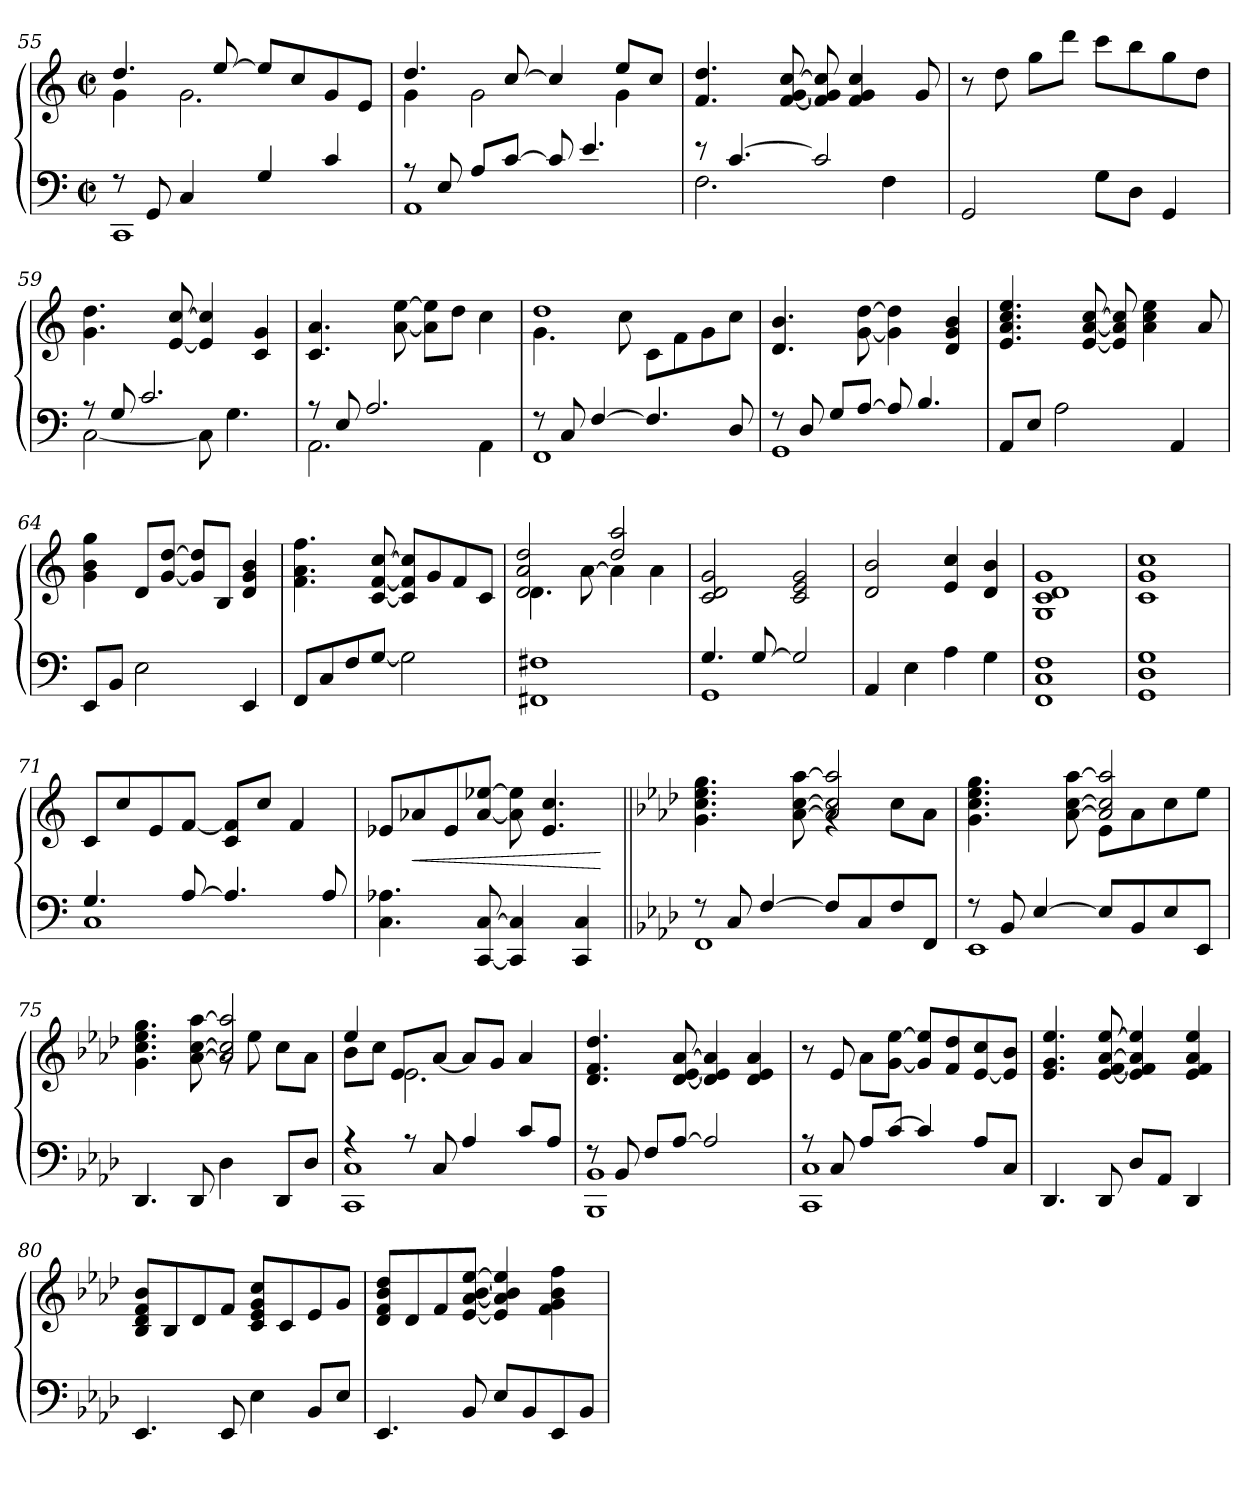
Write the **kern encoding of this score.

**kern	**kern	**dynam
*part1	*part1	*part1
*staff2	*staff1	*staff1/2
!!LO:LB:g=z
*clefF4	*clefG2	*
*k[]	*k[]	*
*M2/2	*M2/2	*
*met(c|)	*met(c|)	*
=55	=55	=55
*^	*^	*
8r	1CC	4.dd/	4g\	.
8GG/	.	.	.	.
4C/	.	.	2.g\	.
.	.	[8ee/	.	.
4G/	.	8ee/L]	.	.
.	.	8cc/	.	.
4c/	.	8g/	.	.
.	.	8e/J	.	.
=56	=56	=56	=56	=56
8r	1AA	4.dd/	4g\	.
8E/	.	.	.	.
8A/L	.	.	2g\	.
[8c/J	.	[8cc/	.	.
8c/]	.	4cc/]	.	.
4.e/	.	.	.	.
.	.	8ee/L	4g\	.
.	.	8cc/J	.	.
*	*	*v	*v	*
=57	=57	=57	=57
8r	2.F\	4.f/ 4.dd/	.
[4.c/	.	.	.
.	.	[8f/ [8g/ [8cc/	.
2c/]	.	8f]/ 8g]/ 8cc]/	.
.	.	4f/ 4g/ 4cc/	.
.	4F\	.	.
.	.	8g/	.
*v	*v	*	*
=58	=58	=58
2GG/	8r	.
.	8dd\	.
.	8gg\L	.
.	8ddd\J	.
8G\L	8ccc\L	.
8D\J	8bb\	.
4GG/	8gg\	.
.	8dd\J	.
!!LO:LB:g=z
=59	=59	=59
*^	*	*
8r	[2C\	4.g\ 4.dd\	.
8G/	.	.	.
2.c/	.	.	.
.	.	[8e/ [8cc/	.
.	8C\]	4e]/ 4cc]/	.
.	4.G\	.	.
.	.	4c/ 4g/	.
=60	=60	=60	=60
8r	2.AA\	4.c/ 4.a/	.
8E/	.	.	.
2.A/	.	.	.
.	.	[8a\ [8ee\	.
.	.	8a]\ 8ee]\L	.
.	.	8dd\J	.
.	4AA\	4cc\	.
=61	=61	=61	=61
*	*	*^	*
8r	1FF	4.g\	1dd	.
8C/	.	.	.	.
[4F/	.	.	.	.
.	.	8cc\	.	.
4.F/]	.	8c\L	.	.
.	.	8f\	.	.
.	.	8g\	.	.
8D/	.	8cc\J	.	.
*	*	*v	*v	*
=62	=62	=62	=62
8r	1GG	4.d/ 4.b/	.
8D/	.	.	.
8G/L	.	.	.
[8A/J	.	[8g\ [8dd\	.
8A/]	.	4g]\ 4dd]\	.
4.B/	.	.	.
.	.	4d/ 4g/ 4b/	.
*v	*v	*	*
=63	=63	=63
8AA/L	4.e/ 4.a/ 4.cc/ 4.ee/	.
8E/J	.	.
2A\	.	.
.	[8e/ [8a/ [8cc/	.
.	8e]/ 8a]/ 8cc]/	.
.	4a\ 4cc\ 4ee\	.
4AA/	.	.
.	8a/	.
!!LO:PB:g=z
=64	=64	=64
8EE/L	4g\ 4b\ 4gg\	.
8BB/J	.	.
2E\	8d/L	.
.	[8g/ [8dd/J	.
.	8g]/ 8dd]/L	.
.	8B/J	.
4EE/	4d/ 4g/ 4b/	.
=65	=65	=65
8FF/L	4.f\ 4.a\ 4.ff\	.
8C/	.	.
8F/	.	.
[8G/J	[8c/ [8f/ [8cc/	.
2G\]	8c]/ 8f]/ 8cc]/L	.
.	8g/	.
.	8f/	.
.	8c/J	.
=66	=66	=66
*	*^	*
1FF#X 1F#X	4.d\	2d/ 2a/ 2dd/	.
.	[8a\	.	.
.	4a\]	2dd/ 2aa/	.
.	4a\	.	.
*	*v	*v	*
=67	=67	=67
*^	*	*
4.G/	1GG	2c/ 2d/ 2g/	.
[8G/	.	.	.
2G/]	.	2c/ 2e/ 2g/	.
*v	*v	*	*
=68	=68	=68
4AA/	2d/ 2b/	.
4E\	.	.
4A\	4e/ 4cc/	.
4G\	4d/ 4b/	.
=69	=69	=69
1FF 1C 1F	1G 1c 1d 1g	.
=70	=70	=70
1GG 1D 1G	1c 1g 1cc	.
!!LO:LB:g=z
=71	=71	=71
*^	*	*
4.G/	1C	8c\L	.
.	.	8cc/	.
.	.	8e/	.
[8A/	.	[8f/J	.
4.A/]	.	8c/ 8f]/L	.
.	.	8cc/J	.
.	.	4f/	.
8A/	.	.	.
*v	*v	*	*
=72	=72	=72
4.C\ 4.A-X\	8e-X/L	.
!	!	!LO:HP:b
.	8a-X/	<
.	8e-/	.
[8CC/ [8C/	[8a-/ [8ee-X/J	.
4CC]/ 4C]/	8a-]\ 8ee-]\	.
.	4.e-/ 4.cc/	.
4CC/ 4C/	.	.
.	.	[
=73||	=73||	=73||
*k[b-e-a-d-]	*k[b-e-a-d-]	*
*^	*^	*
!	!	!	!	!LO:DY:a
8r	1FF	4.g\ 4.cc\ 4.ee-\ 4.gg\	2ryy	M.M. = 68
8C/	.	.	.	.
[4F/	.	.	.	.
.	.	[8a-\ [8cc\ [8aa-\	.	.
8F/L]	.	2a-]/ 2cc]/ 2aa-]/	4rg	.
8C/	.	.	.	.
8F/	.	.	8cc\L	.
8FF/J	.	.	8a-\J	.
=74	=74	=74	=74	=74
8r	1EE-	4.g\ 4.cc\ 4.ee-\ 4.gg\	2ryy	.
8BB-/	.	.	.	.
[4E-/	.	.	.	.
.	.	[8a-\ [8cc\ [8aa-\	.	.
8E-/L]	.	2a-]/ 2cc]/ 2aa-]/	8e-\L	.
8BB-/	.	.	8a-\	.
8E-/	.	.	8cc\	.
8EE-/J	.	.	8ee-\J	.
*v	*v	*	*	*
!!LO:LB:g=z	!!
=75	=75	=75	=75
4.DD-/	4.g\ 4.cc\ 4.ee-\ 4.gg\	2ryy	.
8DD-/	[8a-\ [8cc\ [8aa-\	.	.
4D-\	2a-]/ 2cc]/ 2aa-]/	8rg	.
.	.	8ee-\	.
8DD-/L	.	8cc\L	.
8D-/J	.	8a-\J	.
=76	=76	=76	=76
*^	*	*	*
4r	1CC 1C	4ee-/	8b-\L	.
.	.	.	8cc\J	.
8r	.	2.e-\	8e-/L	.
8C/	.	.	[8a-/J	.
4A-/	.	.	8a-/L]	.
.	.	.	8g/J	.
8c/L	.	.	4a-/	.
8A-/J	.	.	.	.
*	*	*v	*v	*
=77	=77	=77	=77
8r	1BBB- 1BB-	4.d-/ 4.f/ 4.dd-/	.
8BB-/	.	.	.
8F/L	.	.	.
[8A-/J	.	[8d-/ [8e-/ [8a-/	.
2A-/]	.	4d-]/ 4e-]/ 4a-]/	.
.	.	4d-/ 4e-/ 4a-/	.
=78	=78	=78	=78
8r	1CC 1C	8r	.
8C/	.	8e-/	.
8A-/L	.	8a-\L	.
[8c/J	.	[8g\ [8ee-\J	.
4c/]	.	8g]/ 8ee-]/L	.
.	.	8f/ 8dd-/	.
8A-/L	.	[8e-/ 8cc/	.
8C/J	.	8e-]/ 8b-/J	.
*v	*v	*	*
!!LO:LB:g=z
=79	=79	=79
4.DD-/	4.e-/ 4.g/ 4.ee-/	.
8DD-/	[8e-/ [8f/ [8a-/ [8ee-/	.
8D-/L	4e-]/ 4f]/ 4a-]/ 4ee-]/	.
8AA-/J	.	.
4DD-/	4e-/ 4f/ 4a-/ 4ee-/	.
=80	=80	=80
4.EE-/	8B-/ 8d-/ 8f/ 8b-/L	.
.	8B-/	.
.	8d-/	.
8EE-/	8f/J	.
4E-\	8c/ 8e-/ 8g/ 8cc/L	.
.	8c/	.
8BB-/L	8e-/	.
8E-/J	8g/J	.
=81	=81	=81
4.EE-/	8d-/ 8f/ 8b-/ 8dd-/L	.
.	8d-/	.
.	8f/	.
8BB-/	[8e-/ [8a-/ [8b-/ [8ee-/J	.
8E-/L	4e-]/ 4a-]/ 4b-]/ 4ee-]/	.
8BB-/	.	.
8EE-/	4f\ 4g\ 4b-\ 4ff\	.
8BB-/J	.	.
=	=	=
*-	*-	*-
